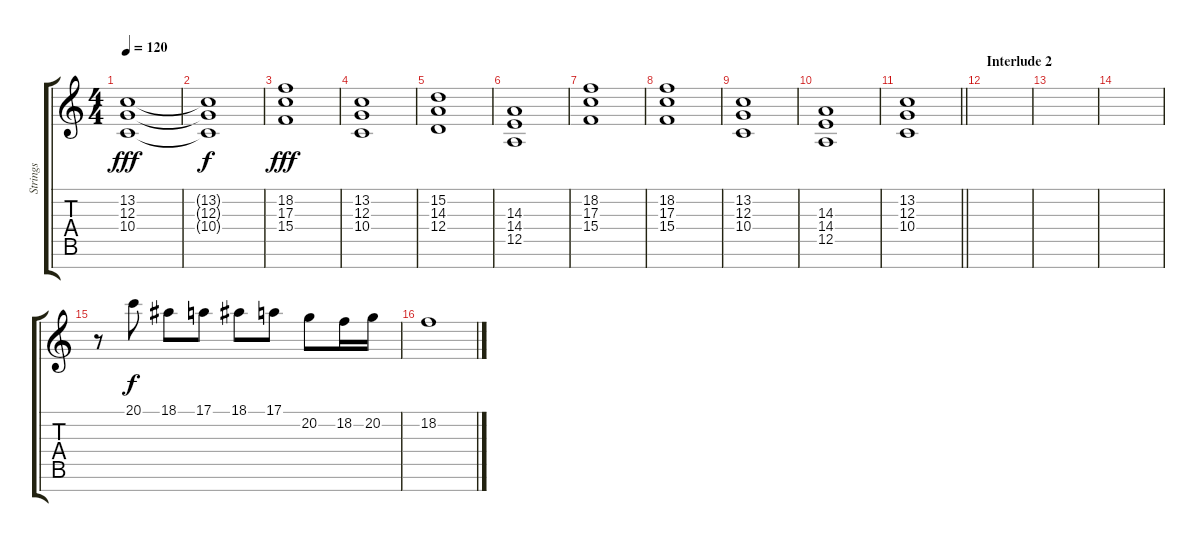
\track ("Strings" "Strings") {instrument stringensemble1}
\staff {score tabs}
\tuning (E4 B3 G3 D3 A2 E2 B1) {hide}
\ts (4 4)
\tempo 120
\clef g2
\ks c
(13.2 12.3 10.4).1{dy fff} |
(13.2{t} 12.3{t} 10.4{t}).1{dy f} |
(18.2 17.3 15.4).1{dy fff} |
(13.2 12.3 10.4).1 |
(15.2 14.3 12.4).1 |
(14.3 14.4 12.5).1 |
(18.2 17.3 15.4).1 |
(18.2 17.3 15.4).1 |
(13.2 12.3 10.4).1 |
(14.3 14.4 12.5).1 |
\barLineRight lightlight
(13.2 12.3 10.4).1 |
\section ("" "Interlude 2")
|
|
|
r.8 20.1.8{dy f} 18.1.8 17.1.8 18.1.8 17.1.8 20.2.8 18.2.16 20.2.16 |
18.2.1
